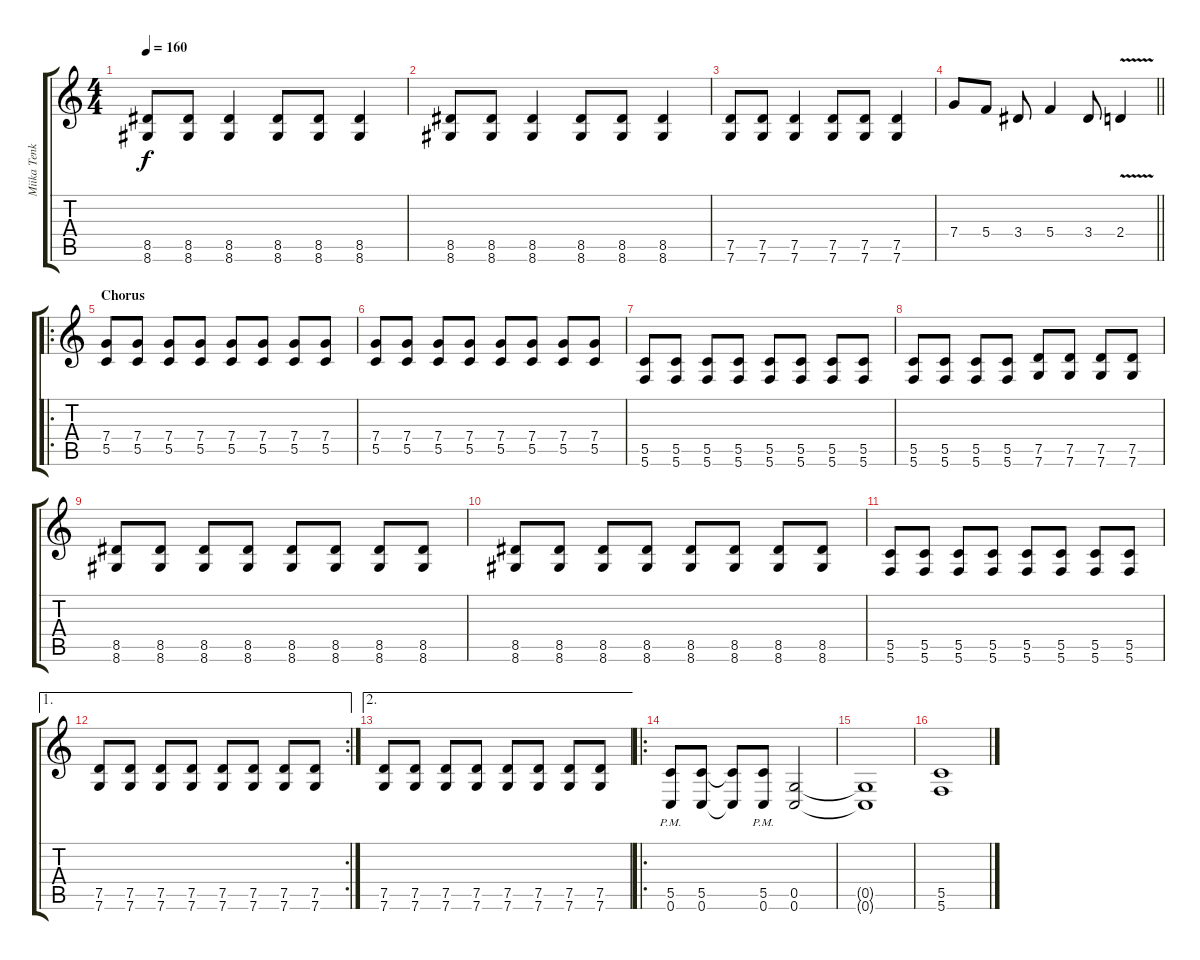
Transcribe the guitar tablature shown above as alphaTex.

\track ("Miika Tenkula" "Miika Tenk") {instrument distortionguitar}
\staff {score tabs}
\tuning (D4 A3 F3 C3 G2 C2) {hide}
\ts (4 4)
\tempo 160
\clef g2
\ks c
(8.5 8.6).8{dy f} (8.5 8.6).8 (8.5 8.6).4 (8.5 8.6).8 (8.5 8.6).8 (8.5 8.6).4 |
(8.5 8.6).8 (8.5 8.6).8 (8.5 8.6).4 (8.5 8.6).8 (8.5 8.6).8 (8.5 8.6).4 |
(7.5 7.6).8 (7.5 7.6).8 (7.5 7.6).4 (7.5 7.6).8 (7.5 7.6).8 (7.5 7.6).4 |
\barLineRight lightlight
7.4.8 5.4.8 3.4.8 5.4.4 3.4.8 2.4{v}.4 |
\ro
\section ("" "Chorus")
(7.4 5.5).8 (7.4 5.5).8 (7.4 5.5).8 (7.4 5.5).8 (7.4 5.5).8 (7.4 5.5).8 (7.4 5.5).8 (7.4 5.5).8 |
(7.4 5.5).8 (7.4 5.5).8 (7.4 5.5).8 (7.4 5.5).8 (7.4 5.5).8 (7.4 5.5).8 (7.4 5.5).8 (7.4 5.5).8 |
(5.5 5.6).8 (5.5 5.6).8 (5.5 5.6).8 (5.5 5.6).8 (5.5 5.6).8 (5.5 5.6).8 (5.5 5.6).8 (5.5 5.6).8 |
(5.5 5.6).8 (5.5 5.6).8 (5.5 5.6).8 (5.5 5.6).8 (7.5 7.6).8 (7.5 7.6).8 (7.5 7.6).8 (7.5 7.6).8 |
(8.5 8.6).8 (8.5 8.6).8 (8.5 8.6).8 (8.5 8.6).8 (8.5 8.6).8 (8.5 8.6).8 (8.5 8.6).8 (8.5 8.6).8 |
(8.5 8.6).8 (8.5 8.6).8 (8.5 8.6).8 (8.5 8.6).8 (8.5 8.6).8 (8.5 8.6).8 (8.5 8.6).8 (8.5 8.6).8 |
(5.5 5.6).8 (5.5 5.6).8 (5.5 5.6).8 (5.5 5.6).8 (5.5 5.6).8 (5.5 5.6).8 (5.5 5.6).8 (5.5 5.6).8 |
\ae 1
\rc 2
(7.5 7.6).8 (7.5 7.6).8 (7.5 7.6).8 (7.5 7.6).8 (7.5 7.6).8 (7.5 7.6).8 (7.5 7.6).8 (7.5 7.6).8 |
\ae 2
(7.5 7.6).8 (7.5 7.6).8 (7.5 7.6).8 (7.5 7.6).8 (7.5 7.6).8 (7.5 7.6).8 (7.5 7.6).8 (7.5 7.6).8 |
\ro
(5.5{pm} 0.6).8 (5.5 0.6).8 (5.5{t} 0.6{t}).8 (5.5{pm} 0.6).8 (0.5 0.6).2 |
(0.5{t} 0.6{t}).1 |
(5.5 5.6).1
